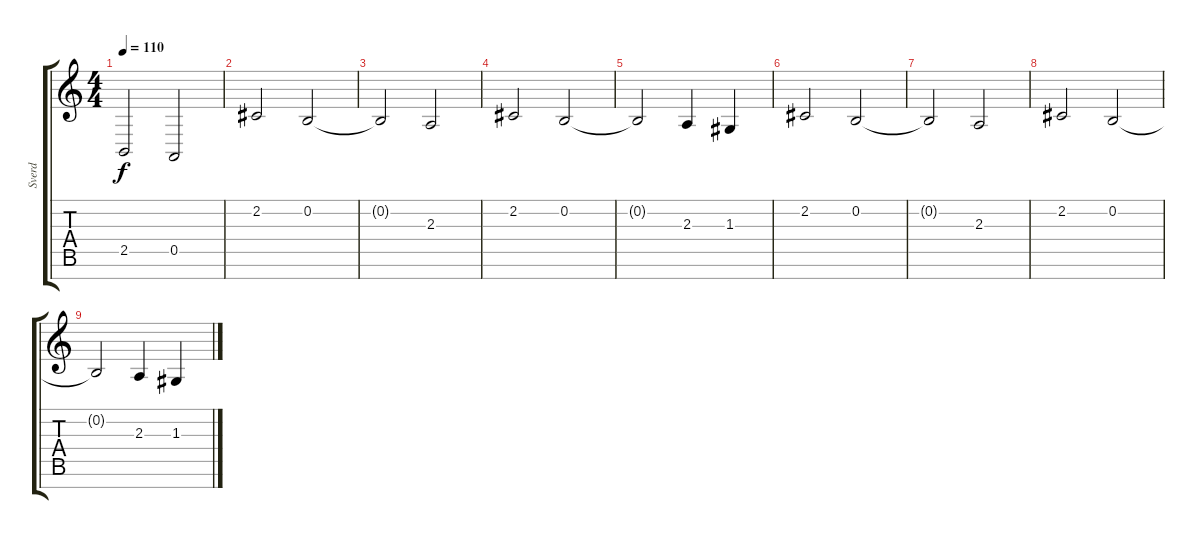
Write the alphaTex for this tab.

\track ("Sverd" "Sverd") {instrument cello}
\staff {score tabs}
\tuning (E4 B3 G3 D3 A2 E2 B1) {hide}
\ts (4 4)
\tempo 110
\clef g2
\ks c
2.5.2{dy f instrument cello} 0.5.2 |
2.2.2{volume 10} 0.2.2 |
0.2{t}.2{volume 10} 2.3.2 |
2.2.2{volume 10} 0.2.2 |
0.2{t}.2{volume 10} 2.3.4 1.3.4 |
2.2.2{volume 10} 0.2.2 |
0.2{t}.2{volume 10} 2.3.2 |
2.2.2{volume 10} 0.2.2 |
0.2{t}.2{volume 10} 2.3.4 1.3.4
